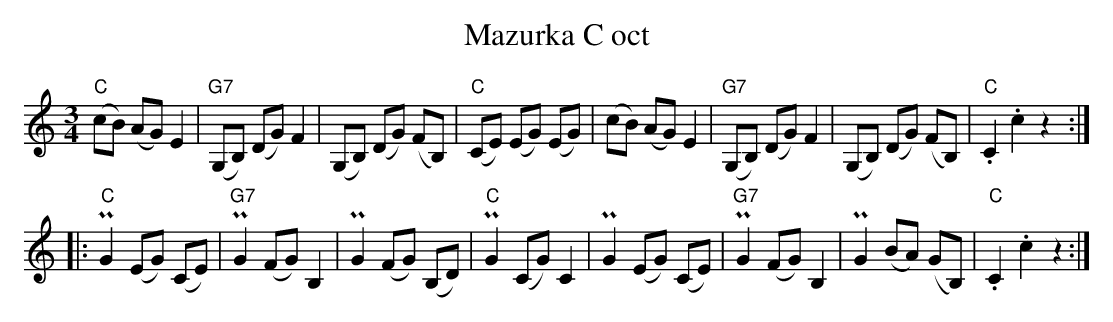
X:1
T:Mazurka C oct
M:3/4
L:1/8
K:Cmaj
"C"(cB) (AG) E2 | ("G7"G,B,) (DG) F2 | (G,B,) (DG) (FB,) | ("C"CE) (EG) (EG) | (cB) (AG) E2 | ("G7"G,B,) (DG) F2 | (G,B,) (DG) (FB,) | "C".C2 .c2 z2 :|
|: P"C"G2 (EG) (CE) | P"G7"G2 (FG) B,2 | PG2 (FG) (B,D) | P"C"G2 (CG) C2 | PG2 (EG) (CE) | P"G7"G2 (FG) B,2 | PG2 (BA) (GB,) | "C".C2 .c2 z2 :|
